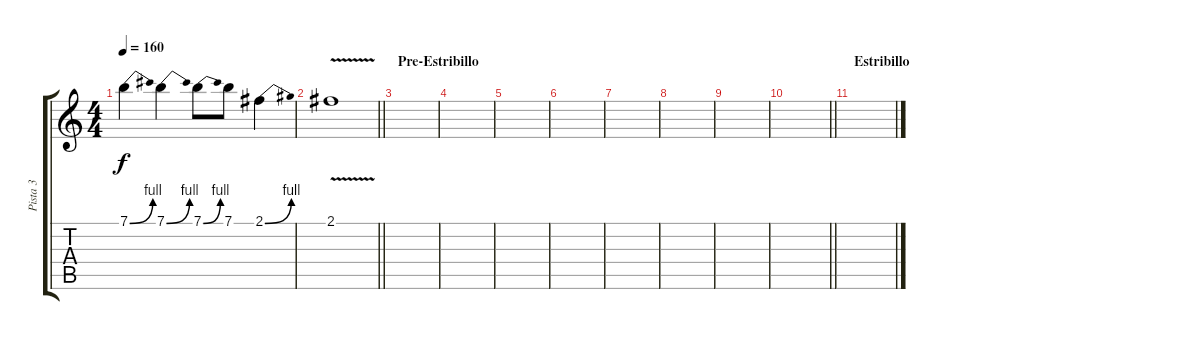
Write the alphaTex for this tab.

\track ("Pista 3" "Pista 3") {instrument overdrivenguitar}
\staff {score tabs}
\tuning (E4 B3 G3 D3 A2 E2) {hide}
\ts (4 4)
\tempo 160
\clef g2
\ks c
7.1{be (bend 0 0 60 4)}.4{dy f} 7.1{be (bend 0 0 60 4)}.4 7.1{be (bend 0 0 60 4)}.8 7.1.8 2.1{be (bend 0 0 60 4)}.4 |
\barLineRight lightlight
2.1{v}.1 |
\section ("" "Pre-Estribillo")
|
|
|
|
|
|
|
\barLineRight lightlight
|
\section ("" "Estribillo")
